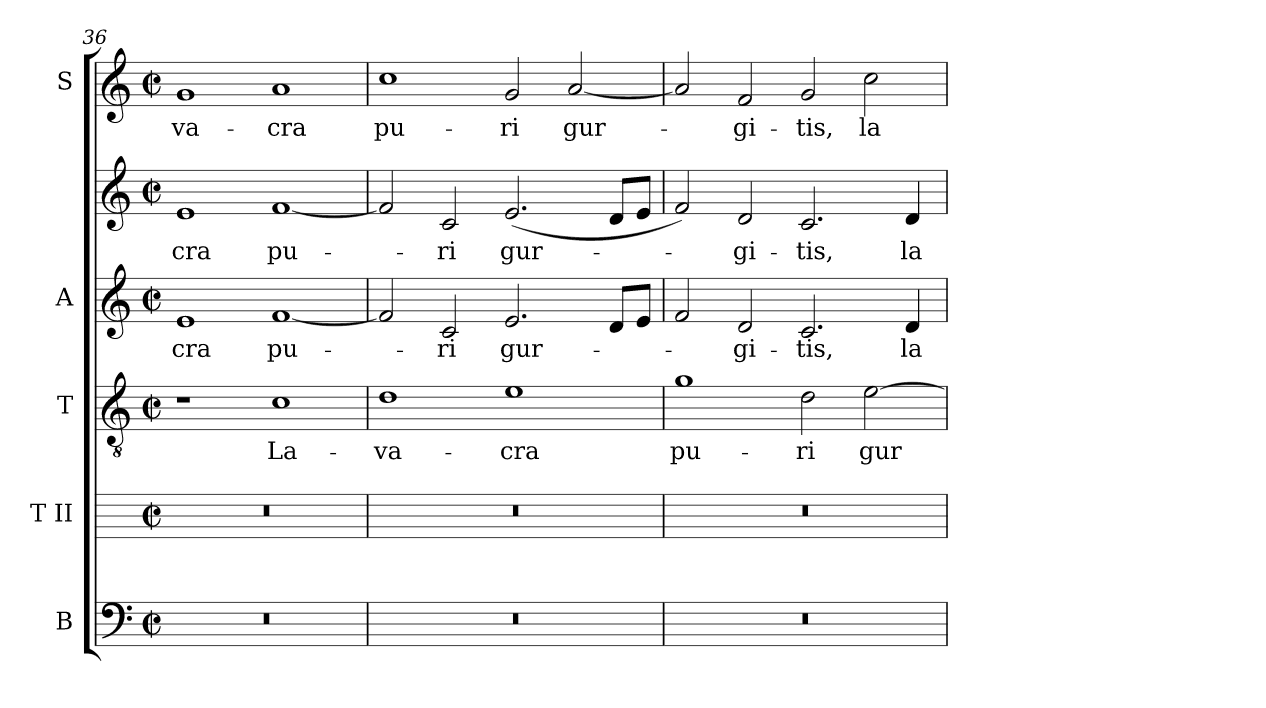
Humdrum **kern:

**kern	**kern	**kern	**text	**kern	**text	**kern	**text	**kern	**text
*part5	*part4	*part3	*part3	*part2	*part2	*part2	*part2	*part1	*part1
*staff6	*staff5	*staff4	*staff4	*staff3	*staff3	*staff2	*staff2	*staff1	*staff1
*I"B	*I"T II	*I"T	*	*I"A	*	*	*	*I"S	*
*I'B	*I'T II	*I'T	*	*I'A	*	*	*	*I'S	*
*clefF4	*	*clefGv2	*	*	*	*clefG2	*	*clefG2	*
*k[]	*	*k[]	*	*k[]	*	*k[]	*	*k[]	*
*C:	*	*C:	*	*C:	*	*C:	*	*C:	*
*M4/2	*M4/2	*M4/2	*	*M4/2	*	*M4/2	*	*M4/2	*
*met(c|)	*met(c|)	*met(c|)	*	*met(c|)	*	*met(c|)	*	*met(c|)	*
=36	=36	=36	=36	=36	=36	=36	=36	=36	=36
!	!	!	!	!	!LO:LY:b	!	!LO:LY:b	!	!LO:LY:b
0r	0r	1r	.	1e	-cra	1e	-cra	1g	-va-
!	!	!	!LO:LY:b	!	!LO:LY:b	!	!LO:LY:b	!	!LO:LY:b
.	.	1c	La-	[1f	pu-	[1f	pu-	1a	-cra
=37	=37	=37	=37	=37	=37	=37	=37	=37	=37
!	!	!	!LO:LY:b	!	!	!	!	!	!LO:LY:b
0r	0r	1d	-va-	2f]	.	2f]	.	1cc	pu-
!	!	!	!	!	!LO:LY:b	!	!LO:LY:b	!	!
.	.	.	.	2c	ri	2c	ri	.	.
!	!	!	!LO:LY:b	!	!LO:LY:b	!	!LO:LY:b	!	!LO:LY:b
.	.	1e	-cra	2.e	gur-	(<2.e	gur-	2g	-ri
!	!	!	!	!	!	!	!	!	!LO:LY:b
.	.	.	.	.	.	.	.	[2a	gur-
.	.	.	.	8dL	.	8dL	.	.	.
.	.	.	.	8eJ	.	8eJ	.	.	.
=38	=38	=38	=38	=38	=38	=38	=38	=38	=38
!	!	!	!LO:LY:b	!	!	!	!	!	!
0r	0r	1g	pu-	2f	.	2f)	.	2a]	.
!	!	!	!	!	!LO:LY:b	!	!LO:LY:b	!	!LO:LY:b
.	.	.	.	2d	gi-	2d	gi-	2f	gi-
!	!	!	!LO:LY:b	!	!LO:LY:b	!	!LO:LY:b	!	!LO:LY:b
.	.	2d	-ri	2.c	-tis,	2.c	-tis,	2g	-tis,
!	!	!	!LO:LY:b	!	!	!	!	!	!LO:LY:b
.	.	[2e	gur-	.	.	.	.	2cc	la-
!	!	!	!	!	!LO:LY:b	!	!LO:LY:b	!	!
.	.	.	.	4d	la-	4d	la-	.	.
=	=	=	=	=	=	=	=	=	=
*-	*-	*-	*-	*-	*-	*-	*-	*-	*-
